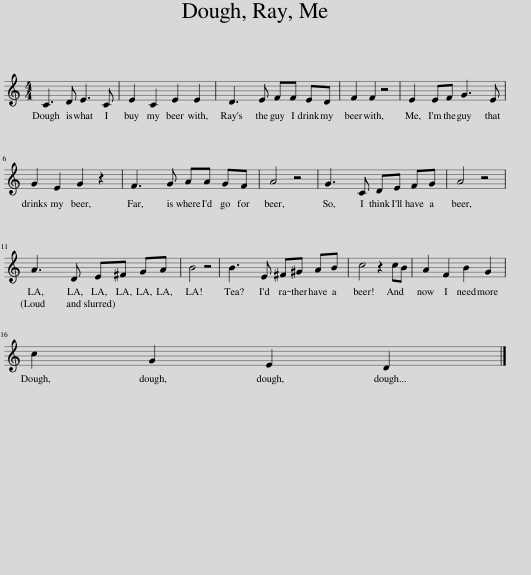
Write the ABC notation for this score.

X:1
L:1/8
M:4/4
I:linebreak $
K:C
V:1 treble
V:1
 C3 D E3 C | E2 C2 E2 E2 | D3 E FF ED | F2 F2 z4 | E2 EF G3 E |$ %5
 G2 E2 G2 z2 | F3 G AA GF | A4 z4 | G3 C DE FG | A4 z4 |$ %10
 A3 D E^F GA | B4 z4 | B3 E ^F^G AB | c4 z2 cB | A2 F2 B2 G2 |$ %15
 c2 G2 E2 D2 |] %16
